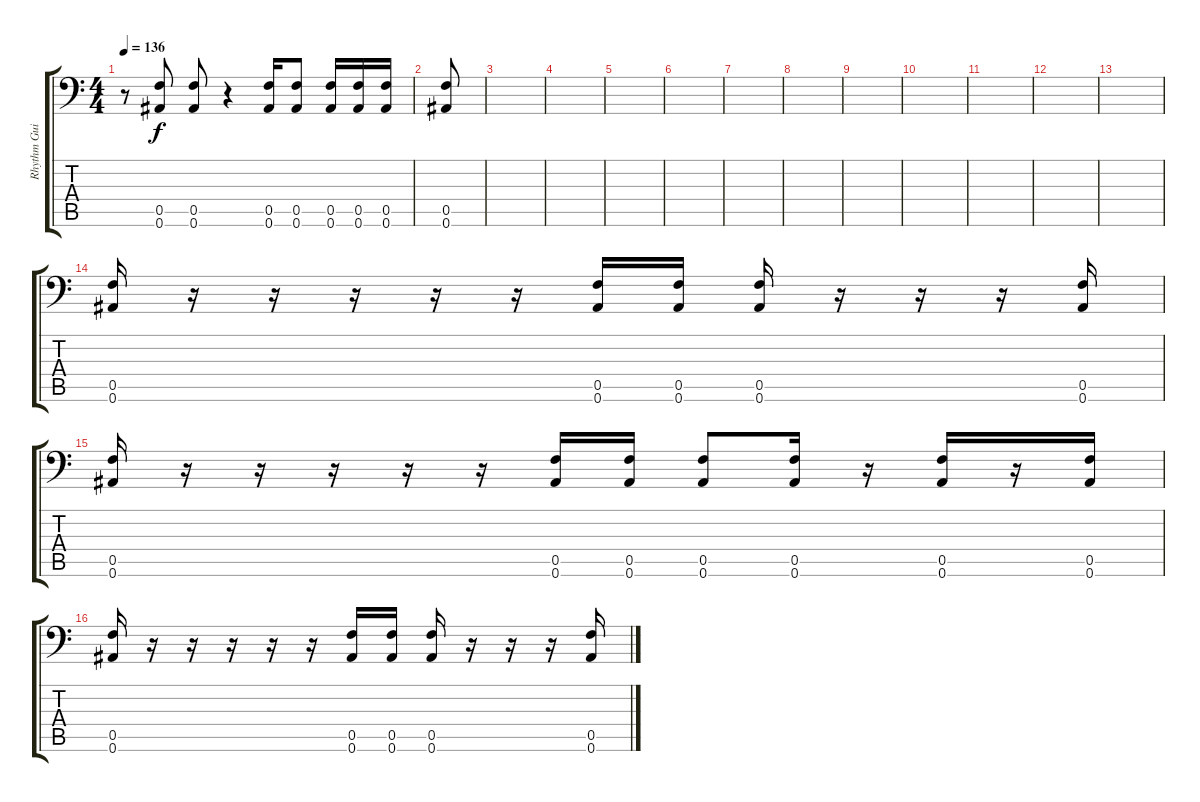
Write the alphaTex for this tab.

\track ("Rhythm Guitar" "Rhythm Gui") {instrument distortionguitar}
\staff {score tabs}
\tuning (C4 G3 Eb3 Bb2 F2 Bb1) {hide}
\ts (4 4)
\tempo 136
\clef f4
\ks c
r.8{dy f} (0.5 0.6).8 (0.5 0.6).8 r.4 (0.5 0.6).16 (0.5 0.6).8 (0.5 0.6).16 (0.5 0.6).16 (0.5 0.6).16 |
(0.5 0.6).8 |
|
|
|
|
|
|
|
|
|
|
|
(0.5 0.6).16 r.16 r.16 r.16 r.16 r.16 (0.5 0.6).16 (0.5 0.6).16 (0.5 0.6).16 r.16 r.16 r.16 (0.5 0.6).16 |
(0.5 0.6).16 r.16 r.16 r.16 r.16 r.16 (0.5 0.6).16 (0.5 0.6).16 (0.5 0.6).8 (0.5 0.6).16 r.16 (0.5 0.6).16 r.16 (0.5 0.6).16 |
(0.5 0.6).16 r.16 r.16 r.16 r.16 r.16 (0.5 0.6).16 (0.5 0.6).16 (0.5 0.6).16 r.16 r.16 r.16 (0.5 0.6).16
